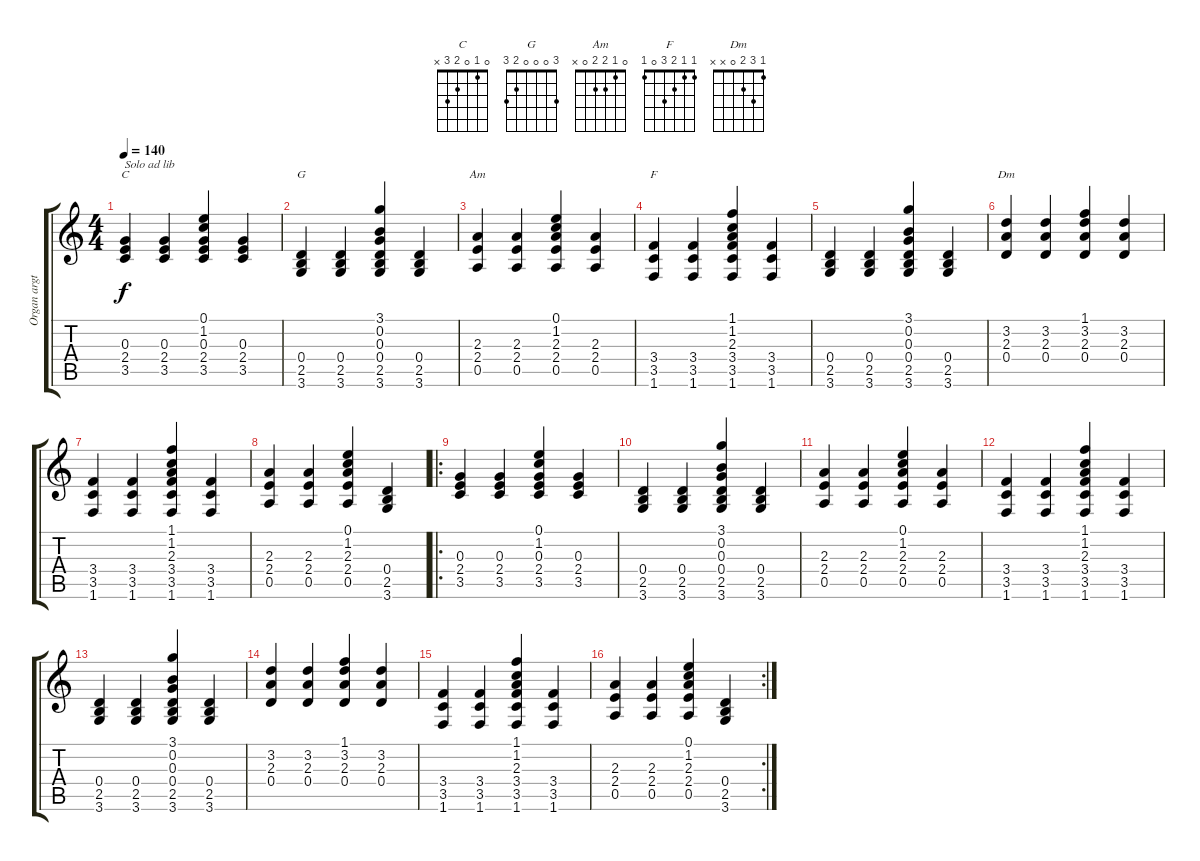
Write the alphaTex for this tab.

\track ("Organ argt for guitar" "Organ argt") {instrument acousticguitarsteel}
\staff {score tabs}
\tuning (E4 B3 G3 D3 A2 E2) {hide}
\chord ("C" 0 1 0 2 3 x)
\chord ("G" 3 0 0 0 2 3)
\chord ("Am" 0 1 2 2 0 x)
\chord ("F" 1 1 2 3 0 1)
\chord ("Dm" 1 3 2 0 x x)
\ts (4 4)
\tempo 140
\clef g2
\ks c
(0.3 2.4 3.5).4{ch "C" txt "Solo ad lib" dy f} (0.3 2.4 3.5).4 (0.1 1.2 0.3 2.4 3.5).4 (0.3 2.4 3.5).4 |
(0.4 2.5 3.6).4{ch "G"} (0.4 2.5 3.6).4 (3.1 0.2 0.3 0.4 2.5 3.6).4 (0.4 2.5 3.6).4 |
(2.3 2.4 0.5).4{ch "Am"} (2.3 2.4 0.5).4 (0.1 1.2 2.3 2.4 0.5).4 (2.3 2.4 0.5).4 |
(3.4 3.5 1.6).4{ch "F"} (3.4 3.5 1.6).4 (1.1 1.2 2.3 3.4 3.5 1.6).4 (3.4 3.5 1.6).4 |
(0.4 2.5 3.6).4 (0.4 2.5 3.6).4 (3.1 0.2 0.3 0.4 2.5 3.6).4 (0.4 2.5 3.6).4 |
(3.2 2.3 0.4).4{ch "Dm"} (3.2 2.3 0.4).4 (1.1 3.2 2.3 0.4).4 (3.2 2.3 0.4).4 |
(3.4 3.5 1.6).4 (3.4 3.5 1.6).4 (1.1 1.2 2.3 3.4 3.5 1.6).4 (3.4 3.5 1.6).4 |
(2.3 2.4 0.5).4 (2.3 2.4 0.5).4 (0.1 1.2 2.3 2.4 0.5).4 (0.4 2.5 3.6).4 |
\ro
(0.3 2.4 3.5).4 (0.3 2.4 3.5).4 (0.1 1.2 0.3 2.4 3.5).4 (0.3 2.4 3.5).4 |
(0.4 2.5 3.6).4 (0.4 2.5 3.6).4 (3.1 0.2 0.3 0.4 2.5 3.6).4 (0.4 2.5 3.6).4 |
(2.3 2.4 0.5).4 (2.3 2.4 0.5).4 (0.1 1.2 2.3 2.4 0.5).4 (2.3 2.4 0.5).4 |
(3.4 3.5 1.6).4 (3.4 3.5 1.6).4 (1.1 1.2 2.3 3.4 3.5 1.6).4 (3.4 3.5 1.6).4 |
(0.4 2.5 3.6).4 (0.4 2.5 3.6).4 (3.1 0.2 0.3 0.4 2.5 3.6).4 (0.4 2.5 3.6).4 |
(3.2 2.3 0.4).4 (3.2 2.3 0.4).4 (1.1 3.2 2.3 0.4).4 (3.2 2.3 0.4).4 |
(3.4 3.5 1.6).4 (3.4 3.5 1.6).4 (1.1 1.2 2.3 3.4 3.5 1.6).4 (3.4 3.5 1.6).4 |
\rc 2
(2.3 2.4 0.5).4 (2.3 2.4 0.5).4 (0.1 1.2 2.3 2.4 0.5).4 (0.4 2.5 3.6).4
